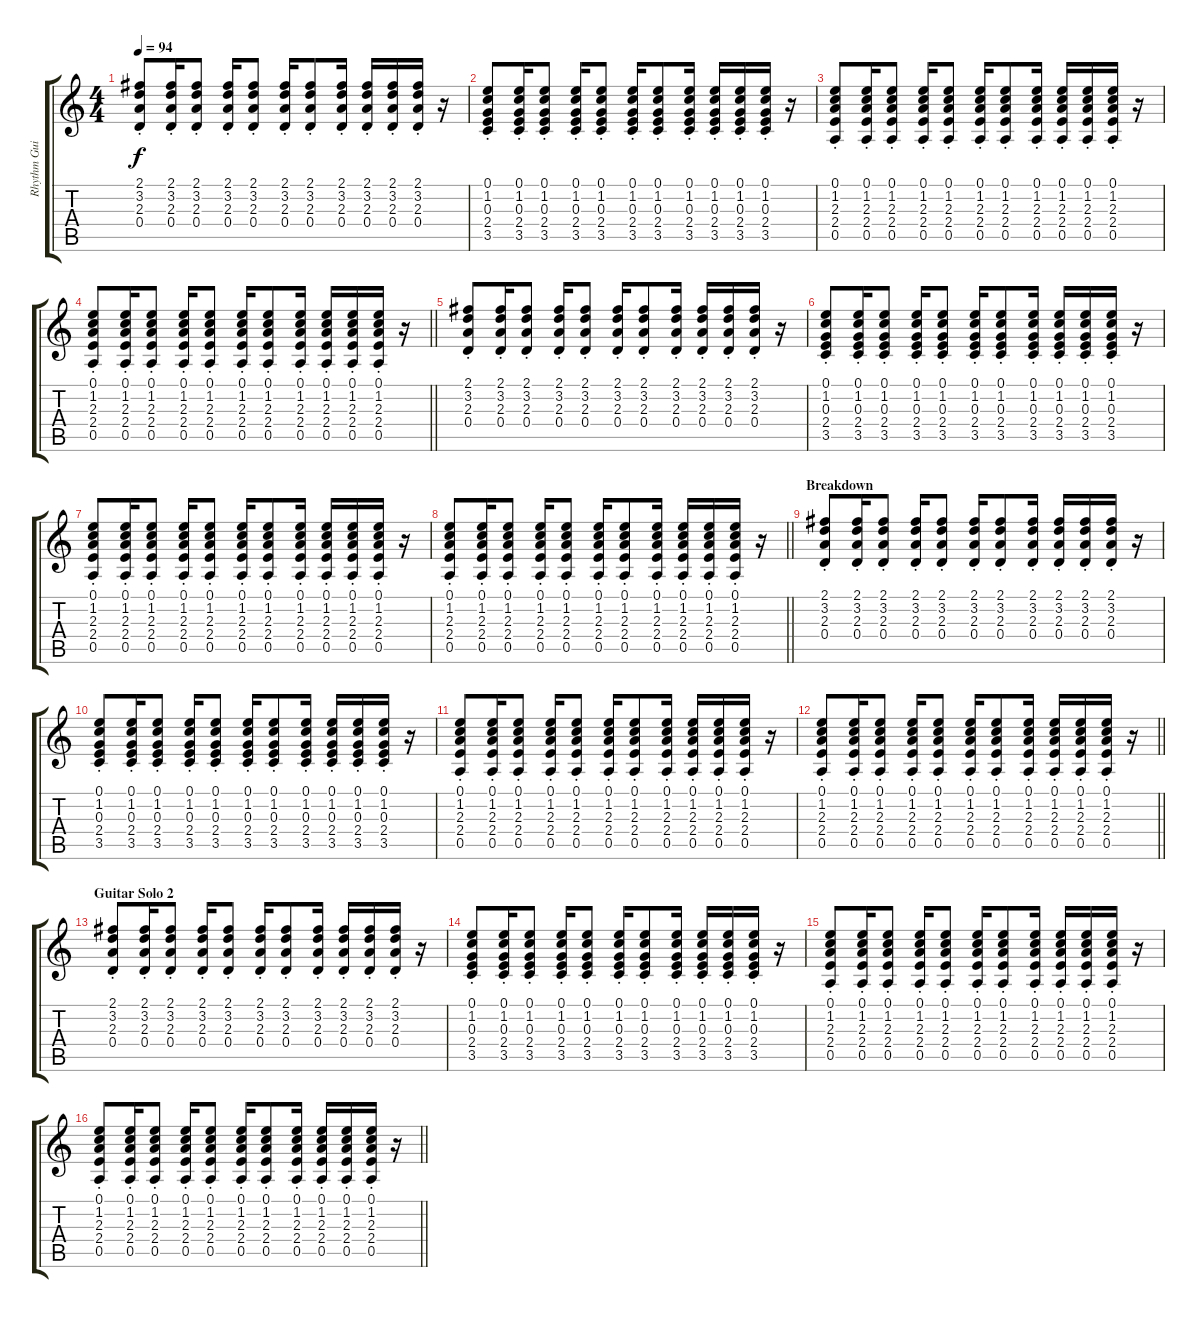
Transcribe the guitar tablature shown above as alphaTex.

\track ("Rhythm Guitar" "Rhythm Gui") {instrument electricguitarmuted}
\staff {score tabs}
\tuning (E4 B3 G3 D3 A2 E2) {hide}
\ts (4 4)
\tempo 94
\clef g2
\ks c
(2.1{st} 3.2{st} 2.3{st} 0.4{st}).8{dy f} (2.1{st} 3.2{st} 2.3{st} 0.4{st}).16 (2.1{st} 3.2{st} 2.3{st} 0.4{st}).8 (2.1{st} 3.2{st} 2.3{st} 0.4{st}).16 (2.1{st} 3.2{st} 2.3{st} 0.4{st}).8 (2.1{st} 3.2{st} 2.3{st} 0.4{st}).16 (2.1{st} 3.2{st} 2.3{st} 0.4{st}).8 (2.1{st} 3.2{st} 2.3{st} 0.4{st}).16 (2.1{st} 3.2{st} 2.3{st} 0.4{st}).16 (2.1{st} 3.2{st} 2.3{st} 0.4{st}).16 (2.1{st} 3.2{st} 2.3{st} 0.4{st}).16 r.16 |
(0.1{st} 1.2{st} 0.3{st} 2.4{st} 3.5{st}).8 (0.1{st} 1.2{st} 0.3{st} 2.4{st} 3.5{st}).16 (0.1{st} 1.2{st} 0.3{st} 2.4{st} 3.5{st}).8 (0.1{st} 1.2{st} 0.3{st} 2.4{st} 3.5{st}).16 (0.1{st} 1.2{st} 0.3{st} 2.4{st} 3.5{st}).8 (0.1{st} 1.2{st} 0.3{st} 2.4{st} 3.5{st}).16 (0.1{st} 1.2{st} 0.3{st} 2.4{st} 3.5{st}).8 (0.1{st} 1.2{st} 0.3{st} 2.4{st} 3.5{st}).16 (0.1{st} 1.2{st} 0.3{st} 2.4{st} 3.5{st}).16 (0.1{st} 1.2{st} 0.3{st} 2.4{st} 3.5{st}).16 (0.1{st} 1.2{st} 0.3{st} 2.4{st} 3.5{st}).16 r.16 |
(0.1{st} 1.2{st} 2.3{st} 2.4{st} 0.5{st}).8 (0.1{st} 1.2{st} 2.3{st} 2.4{st} 0.5{st}).16 (0.1{st} 1.2{st} 2.3{st} 2.4{st} 0.5{st}).8 (0.1{st} 1.2{st} 2.3{st} 2.4{st} 0.5{st}).16 (0.1{st} 1.2{st} 2.3{st} 2.4{st} 0.5{st}).8 (0.1{st} 1.2{st} 2.3{st} 2.4{st} 0.5{st}).16 (0.1{st} 1.2{st} 2.3{st} 2.4{st} 0.5{st}).8 (0.1{st} 1.2{st} 2.3{st} 2.4{st} 0.5{st}).16 (0.1{st} 1.2{st} 2.3{st} 2.4{st} 0.5{st}).16 (0.1{st} 1.2{st} 2.3{st} 2.4{st} 0.5{st}).16 (0.1{st} 1.2{st} 2.3{st} 2.4{st} 0.5{st}).16 r.16 |
\barLineRight lightlight
(0.1{st} 1.2{st} 2.3{st} 2.4{st} 0.5{st}).8 (0.1{st} 1.2{st} 2.3{st} 2.4{st} 0.5{st}).16 (0.1{st} 1.2{st} 2.3{st} 2.4{st} 0.5{st}).8 (0.1{st} 1.2{st} 2.3{st} 2.4{st} 0.5{st}).16 (0.1{st} 1.2{st} 2.3{st} 2.4{st} 0.5{st}).8 (0.1{st} 1.2{st} 2.3{st} 2.4{st} 0.5{st}).16 (0.1{st} 1.2{st} 2.3{st} 2.4{st} 0.5{st}).8 (0.1{st} 1.2{st} 2.3{st} 2.4{st} 0.5{st}).16 (0.1{st} 1.2{st} 2.3{st} 2.4{st} 0.5{st}).16 (0.1{st} 1.2{st} 2.3{st} 2.4{st} 0.5{st}).16 (0.1{st} 1.2{st} 2.3{st} 2.4{st} 0.5{st}).16 r.16 |
(2.1{st} 3.2{st} 2.3{st} 0.4{st}).8 (2.1{st} 3.2{st} 2.3{st} 0.4{st}).16 (2.1{st} 3.2{st} 2.3{st} 0.4{st}).8 (2.1{st} 3.2{st} 2.3{st} 0.4{st}).16 (2.1{st} 3.2{st} 2.3{st} 0.4{st}).8 (2.1{st} 3.2{st} 2.3{st} 0.4{st}).16 (2.1{st} 3.2{st} 2.3{st} 0.4{st}).8 (2.1{st} 3.2{st} 2.3{st} 0.4{st}).16 (2.1{st} 3.2{st} 2.3{st} 0.4{st}).16 (2.1{st} 3.2{st} 2.3{st} 0.4{st}).16 (2.1{st} 3.2{st} 2.3{st} 0.4{st}).16 r.16 |
(0.1{st} 1.2{st} 0.3{st} 2.4{st} 3.5{st}).8 (0.1{st} 1.2{st} 0.3{st} 2.4{st} 3.5{st}).16 (0.1{st} 1.2{st} 0.3{st} 2.4{st} 3.5{st}).8 (0.1{st} 1.2{st} 0.3{st} 2.4{st} 3.5{st}).16 (0.1{st} 1.2{st} 0.3{st} 2.4{st} 3.5{st}).8 (0.1{st} 1.2{st} 0.3{st} 2.4{st} 3.5{st}).16 (0.1{st} 1.2{st} 0.3{st} 2.4{st} 3.5{st}).8 (0.1{st} 1.2{st} 0.3{st} 2.4{st} 3.5{st}).16 (0.1{st} 1.2{st} 0.3{st} 2.4{st} 3.5{st}).16 (0.1{st} 1.2{st} 0.3{st} 2.4{st} 3.5{st}).16 (0.1{st} 1.2{st} 0.3{st} 2.4{st} 3.5{st}).16 r.16 |
(0.1{st} 1.2{st} 2.3{st} 2.4{st} 0.5{st}).8 (0.1{st} 1.2{st} 2.3{st} 2.4{st} 0.5{st}).16 (0.1{st} 1.2{st} 2.3{st} 2.4{st} 0.5{st}).8 (0.1{st} 1.2{st} 2.3{st} 2.4{st} 0.5{st}).16 (0.1{st} 1.2{st} 2.3{st} 2.4{st} 0.5{st}).8 (0.1{st} 1.2{st} 2.3{st} 2.4{st} 0.5{st}).16 (0.1{st} 1.2{st} 2.3{st} 2.4{st} 0.5{st}).8 (0.1{st} 1.2{st} 2.3{st} 2.4{st} 0.5{st}).16 (0.1{st} 1.2{st} 2.3{st} 2.4{st} 0.5{st}).16 (0.1{st} 1.2{st} 2.3{st} 2.4{st} 0.5{st}).16 (0.1{st} 1.2{st} 2.3{st} 2.4{st} 0.5{st}).16 r.16 |
\barLineRight lightlight
(0.1{st} 1.2{st} 2.3{st} 2.4{st} 0.5{st}).8 (0.1{st} 1.2{st} 2.3{st} 2.4{st} 0.5{st}).16 (0.1{st} 1.2{st} 2.3{st} 2.4{st} 0.5{st}).8 (0.1{st} 1.2{st} 2.3{st} 2.4{st} 0.5{st}).16 (0.1{st} 1.2{st} 2.3{st} 2.4{st} 0.5{st}).8 (0.1{st} 1.2{st} 2.3{st} 2.4{st} 0.5{st}).16 (0.1{st} 1.2{st} 2.3{st} 2.4{st} 0.5{st}).8 (0.1{st} 1.2{st} 2.3{st} 2.4{st} 0.5{st}).16 (0.1{st} 1.2{st} 2.3{st} 2.4{st} 0.5{st}).16 (0.1{st} 1.2{st} 2.3{st} 2.4{st} 0.5{st}).16 (0.1{st} 1.2{st} 2.3{st} 2.4{st} 0.5{st}).16 r.16 |
\section ("" "Breakdown")
(2.1{st} 3.2{st} 2.3{st} 0.4{st}).8 (2.1{st} 3.2{st} 2.3{st} 0.4{st}).16 (2.1{st} 3.2{st} 2.3{st} 0.4{st}).8 (2.1{st} 3.2{st} 2.3{st} 0.4{st}).16 (2.1{st} 3.2{st} 2.3{st} 0.4{st}).8 (2.1{st} 3.2{st} 2.3{st} 0.4{st}).16 (2.1{st} 3.2{st} 2.3{st} 0.4{st}).8 (2.1{st} 3.2{st} 2.3{st} 0.4{st}).16 (2.1{st} 3.2{st} 2.3{st} 0.4{st}).16 (2.1{st} 3.2{st} 2.3{st} 0.4{st}).16 (2.1{st} 3.2{st} 2.3{st} 0.4{st}).16 r.16 |
(0.1{st} 1.2{st} 0.3{st} 2.4{st} 3.5{st}).8 (0.1{st} 1.2{st} 0.3{st} 2.4{st} 3.5{st}).16 (0.1{st} 1.2{st} 0.3{st} 2.4{st} 3.5{st}).8 (0.1{st} 1.2{st} 0.3{st} 2.4{st} 3.5{st}).16 (0.1{st} 1.2{st} 0.3{st} 2.4{st} 3.5{st}).8 (0.1{st} 1.2{st} 0.3{st} 2.4{st} 3.5{st}).16 (0.1{st} 1.2{st} 0.3{st} 2.4{st} 3.5{st}).8 (0.1{st} 1.2{st} 0.3{st} 2.4{st} 3.5{st}).16 (0.1{st} 1.2{st} 0.3{st} 2.4{st} 3.5{st}).16 (0.1{st} 1.2{st} 0.3{st} 2.4{st} 3.5{st}).16 (0.1{st} 1.2{st} 0.3{st} 2.4{st} 3.5{st}).16 r.16 |
(0.1{st} 1.2{st} 2.3{st} 2.4{st} 0.5{st}).8 (0.1{st} 1.2{st} 2.3{st} 2.4{st} 0.5{st}).16 (0.1{st} 1.2{st} 2.3{st} 2.4{st} 0.5{st}).8 (0.1{st} 1.2{st} 2.3{st} 2.4{st} 0.5{st}).16 (0.1{st} 1.2{st} 2.3{st} 2.4{st} 0.5{st}).8 (0.1{st} 1.2{st} 2.3{st} 2.4{st} 0.5{st}).16 (0.1{st} 1.2{st} 2.3{st} 2.4{st} 0.5{st}).8 (0.1{st} 1.2{st} 2.3{st} 2.4{st} 0.5{st}).16 (0.1{st} 1.2{st} 2.3{st} 2.4{st} 0.5{st}).16 (0.1{st} 1.2{st} 2.3{st} 2.4{st} 0.5{st}).16 (0.1{st} 1.2{st} 2.3{st} 2.4{st} 0.5{st}).16 r.16 |
\barLineRight lightlight
(0.1{st} 1.2{st} 2.3{st} 2.4{st} 0.5{st}).8 (0.1{st} 1.2{st} 2.3{st} 2.4{st} 0.5{st}).16 (0.1{st} 1.2{st} 2.3{st} 2.4{st} 0.5{st}).8 (0.1{st} 1.2{st} 2.3{st} 2.4{st} 0.5{st}).16 (0.1{st} 1.2{st} 2.3{st} 2.4{st} 0.5{st}).8 (0.1{st} 1.2{st} 2.3{st} 2.4{st} 0.5{st}).16 (0.1{st} 1.2{st} 2.3{st} 2.4{st} 0.5{st}).8 (0.1{st} 1.2{st} 2.3{st} 2.4{st} 0.5{st}).16 (0.1{st} 1.2{st} 2.3{st} 2.4{st} 0.5{st}).16 (0.1{st} 1.2{st} 2.3{st} 2.4{st} 0.5{st}).16 (0.1{st} 1.2{st} 2.3{st} 2.4{st} 0.5{st}).16 r.16 |
\section ("" "Guitar Solo 2")
(2.1{st} 3.2{st} 2.3{st} 0.4).8 (2.1{st} 3.2{st} 2.3{st} 0.4{st}).16 (2.1{st} 3.2{st} 2.3{st} 0.4{st}).8 (2.1{st} 3.2{st} 2.3{st} 0.4{st}).16 (2.1{st} 3.2{st} 2.3{st} 0.4{st}).8 (2.1{st} 3.2{st} 2.3{st} 0.4{st}).16 (2.1{st} 3.2{st} 2.3{st} 0.4{st}).8 (2.1{st} 3.2{st} 2.3{st} 0.4{st}).16 (2.1{st} 3.2{st} 2.3{st} 0.4{st}).16 (2.1{st} 3.2{st} 2.3{st} 0.4{st}).16 (2.1{st} 3.2{st} 2.3{st} 0.4{st}).16 r.16 |
(0.1{st} 1.2{st} 0.3{st} 2.4{st} 3.5{st}).8 (0.1{st} 1.2{st} 0.3{st} 2.4{st} 3.5{st}).16 (0.1{st} 1.2{st} 0.3{st} 2.4{st} 3.5{st}).8 (0.1{st} 1.2{st} 0.3{st} 2.4{st} 3.5{st}).16 (0.1{st} 1.2{st} 0.3{st} 2.4{st} 3.5{st}).8 (0.1{st} 1.2{st} 0.3{st} 2.4{st} 3.5{st}).16 (0.1{st} 1.2{st} 0.3{st} 2.4{st} 3.5{st}).8 (0.1{st} 1.2{st} 0.3{st} 2.4{st} 3.5{st}).16 (0.1{st} 1.2{st} 0.3{st} 2.4{st} 3.5{st}).16 (0.1{st} 1.2{st} 0.3{st} 2.4{st} 3.5{st}).16 (0.1{st} 1.2{st} 0.3{st} 2.4{st} 3.5{st}).16 r.16 |
(0.1{st} 1.2{st} 2.3{st} 2.4{st} 0.5{st}).8 (0.1{st} 1.2{st} 2.3{st} 2.4{st} 0.5{st}).16 (0.1{st} 1.2{st} 2.3{st} 2.4{st} 0.5{st}).8 (0.1{st} 1.2{st} 2.3{st} 2.4{st} 0.5{st}).16 (0.1{st} 1.2{st} 2.3{st} 2.4{st} 0.5{st}).8 (0.1{st} 1.2{st} 2.3{st} 2.4{st} 0.5{st}).16 (0.1{st} 1.2{st} 2.3{st} 2.4{st} 0.5{st}).8 (0.1{st} 1.2{st} 2.3{st} 2.4{st} 0.5{st}).16 (0.1{st} 1.2{st} 2.3{st} 2.4{st} 0.5{st}).16 (0.1{st} 1.2{st} 2.3{st} 2.4{st} 0.5{st}).16 (0.1{st} 1.2{st} 2.3{st} 2.4{st} 0.5{st}).16 r.16 |
\barLineRight lightlight
(0.1{st} 1.2{st} 2.3{st} 2.4{st} 0.5{st}).8 (0.1{st} 1.2{st} 2.3{st} 2.4{st} 0.5{st}).16 (0.1{st} 1.2{st} 2.3{st} 2.4{st} 0.5{st}).8 (0.1{st} 1.2{st} 2.3{st} 2.4{st} 0.5{st}).16 (0.1{st} 1.2{st} 2.3{st} 2.4{st} 0.5{st}).8 (0.1{st} 1.2{st} 2.3{st} 2.4{st} 0.5{st}).16 (0.1{st} 1.2{st} 2.3{st} 2.4{st} 0.5{st}).8 (0.1{st} 1.2{st} 2.3{st} 2.4{st} 0.5{st}).16 (0.1{st} 1.2{st} 2.3{st} 2.4{st} 0.5{st}).16 (0.1{st} 1.2{st} 2.3{st} 2.4{st} 0.5{st}).16 (0.1{st} 1.2{st} 2.3{st} 2.4{st} 0.5{st}).16 r.16
